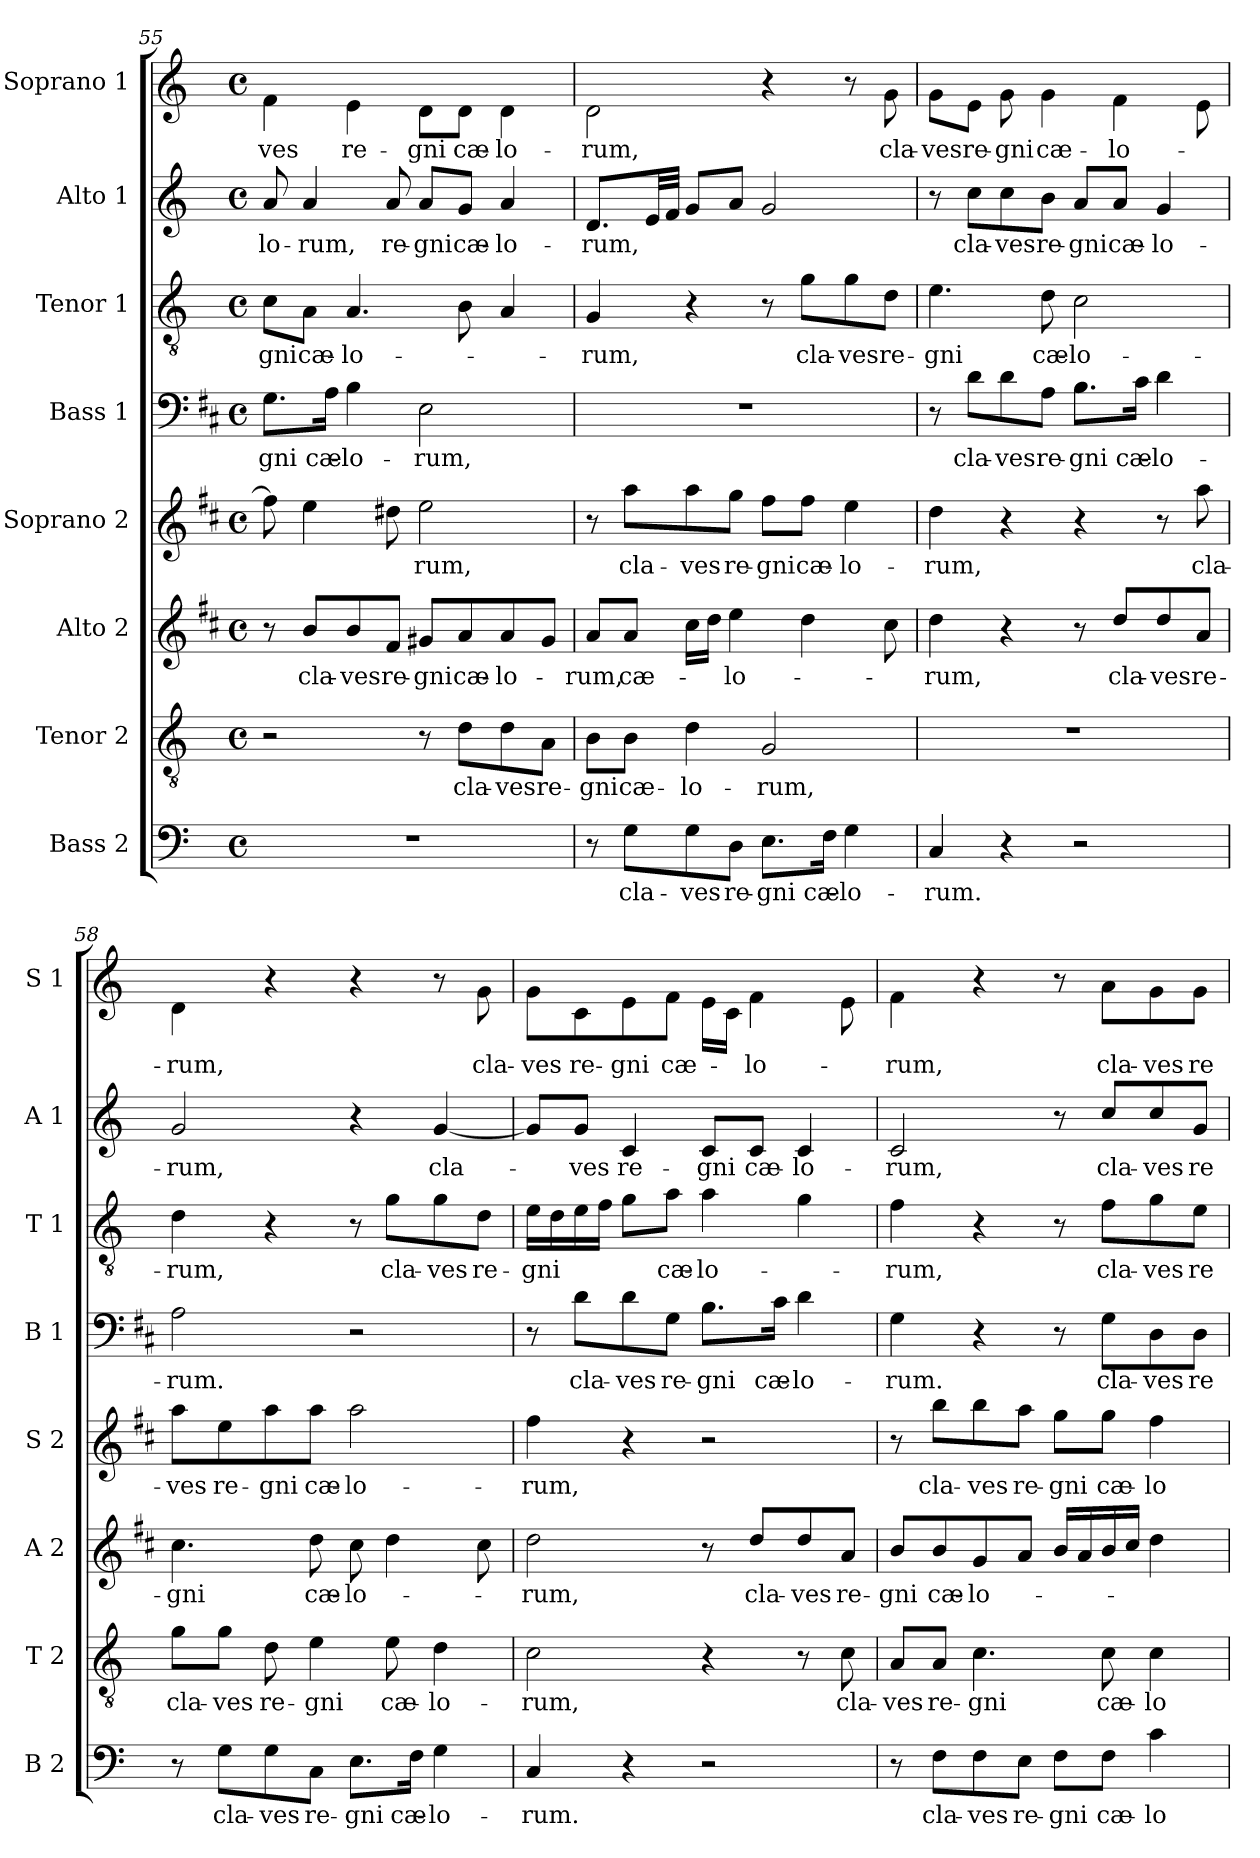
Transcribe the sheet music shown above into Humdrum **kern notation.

**kern	**text	**kern	**text	**kern	**text	**kern	**text	**kern	**text	**kern	**text	**kern	**text	**kern	**text
*part8	*part8	*part7	*part7	*part6	*part6	*part5	*part5	*part4	*part4	*part3	*part3	*part2	*part2	*part1	*part1
*staff8	*staff8	*staff7	*staff7	*staff6	*staff6	*staff5	*staff5	*staff4	*staff4	*staff3	*staff3	*staff2	*staff2	*staff1	*staff1
*I"Bass 2	*	*I"Tenor 2	*	*I"Alto 2	*	*I"Soprano 2	*	*I"Bass 1	*	*I"Tenor 1	*	*I"Alto 1	*	*I"Soprano 1	*
*I'B 2	*	*I'T 2	*	*I'A 2	*	*I'S 2	*	*I'B 1	*	*I'T 1	*	*I'A 1	*	*I'S 1	*
*clefF4	*	*clefGv2	*	*clefG2	*	*clefG2	*	*clefF4	*	*clefGv2	*	*clefG2	*	*clefG2	*
*	*	*	*	*ITrd1c2	*	*ITrd1c2	*	*ITrd1c2	*	*	*	*	*	*ITrd-7c-12	*
*k[]	*	*k[]	*	*k[]	*	*k[]	*	*k[]	*	*k[]	*	*k[]	*	*k[]	*
*C:	*	*C:	*	*C:	*	*C:	*	*C:	*	*C:	*	*C:	*	*C:	*
*M4/4	*	*M4/4	*	*M4/4	*	*M4/4	*	*M4/4	*	*M4/4	*	*M4/4	*	*M4/4	*
*met(c)	*	*met(c)	*	*met(c)	*	*met(c)	*	*met(c)	*	*met(c)	*	*met(c)	*	*met(c)	*
=55	=55	=55	=55	=55	=55	=55	=55	=55	=55	=55	=55	=55	=55	=55	=55
!	!	!	!	!	!	!	!	!	!LO:LY:b	!	!LO:LY:b	!	!LO:LY:b	!	!LO:LY:b
1r	.	2r	.	8r	.	8ee\]	.	8.F\L	-gni	8c\L	-gni	8a/	-lo-	4ff\	-ves
!	!	!	!	!	!LO:LY:b	!	!	!	!	!	!LO:LY:b	!	!LO:LY:b	!	!
.	.	.	.	8a/L	cla-	4dd\	.	.	.	8A\J	cæ-	4a/	-rum,	.	.
!	!	!	!	!	!	!	!	!	!LO:LY:b	!	!	!	!	!	!
.	.	.	.	.	.	.	.	16G\Jk	cæ-	.	.	.	.	.	.
!	!	!	!	!	!LO:LY:b	!	!	!	!LO:LY:b	!	!LO:LY:b	!	!	!	!LO:LY:b
.	.	.	.	8a/	-ves	.	.	4A\	-lo-	4.A/	-lo-	.	.	4ee\	re-
!	!	!	!	!	!LO:LY:b	!	!	!	!	!	!	!	!LO:LY:b	!	!
.	.	.	.	8e/J	re-	8cc#X\	.	.	.	.	.	8a/	re-	.	.
!	!	!	!	!	!LO:LY:b	!	!LO:LY:b	!	!LO:LY:b	!	!	!	!LO:LY:b	!	!LO:LY:b
.	.	8r	.	8f#X/L	-gni	2dd\	-rum,	2D\	-rum,	.	.	8a/L	-gni	8dd\L	-gni
!	!	!	!LO:LY:b	!	!LO:LY:b	!	!	!	!	!	!	!	!LO:LY:b	!	!LO:LY:b
.	.	8d\L	cla-	8g/	cæ-	.	.	.	.	8B\	.	8g/J	cæ-	8dd\J	cæ-
!	!	!	!LO:LY:b	!	!LO:LY:b	!	!	!	!	!	!	!	!LO:LY:b	!	!LO:LY:b
.	.	8d\	-ves	8g/	-lo-	.	.	.	.	4A/	.	4a/	-lo-	4dd\	-lo-
!	!	!	!LO:LY:b	!	!	!	!	!	!	!	!	!	!	!	!
.	.	8A\J	re-	8f#/J	.	.	.	.	.	.	.	.	.	.	.
=56	=56	=56	=56	=56	=56	=56	=56	=56	=56	=56	=56	=56	=56	=56	=56
!	!	!	!LO:LY:b	!	!LO:LY:b	!	!	!	!	!	!LO:LY:b	!	!LO:LY:b	!	!LO:LY:b
8r	.	8B\L	-gni	8g/L	-rum,	8r	.	1r	.	4G/	-rum,	8.d/L	-rum,	2dd\	-rum,
!	!LO:LY:b	!	!LO:LY:b	!	!LO:LY:b	!	!LO:LY:b	!	!	!	!	!	!	!	!
8G\L	cla-	8B\J	cæ-	8g/J	cæ-	8gg\L	cla-	.	.	.	.	.	.	.	.
.	.	.	.	.	.	.	.	.	.	.	.	32e/LL	.	.	.
.	.	.	.	.	.	.	.	.	.	.	.	32f/JJJ	.	.	.
!	!LO:LY:b	!	!LO:LY:b	!	!	!	!LO:LY:b	!	!	!	!	!	!	!	!
8G\	-ves	4d\	-lo-	16b\LL	.	8gg\	-ves	.	.	4r	.	8g/L	.	.	.
.	.	.	.	16cc\JJ	.	.	.	.	.	.	.	.	.	.	.
!	!LO:LY:b	!	!	!	!LO:LY:b	!	!LO:LY:b	!	!	!	!	!	!	!	!
8D\J	re-	.	.	4dd\	-lo-	8ff\J	re-	.	.	.	.	8a/J	.	.	.
!	!LO:LY:b	!	!LO:LY:b	!	!	!	!LO:LY:b	!	!	!	!	!	!	!	!
8.E\L	-gni	2G/	-rum,	.	.	8ee\L	-gni	.	.	8r	.	2g/	.	4r	.
!	!	!	!	!	!	!	!LO:LY:b	!	!	!	!LO:LY:b	!	!	!	!
.	.	.	.	4cc\	.	8ee\J	cæ-	.	.	8g\L	cla-	.	.	.	.
!	!LO:LY:b	!	!	!	!	!	!	!	!	!	!	!	!	!	!
16F\Jk	cæ-	.	.	.	.	.	.	.	.	.	.	.	.	.	.
!	!LO:LY:b	!	!	!	!	!	!LO:LY:b	!	!	!	!LO:LY:b	!	!	!	!
4G\	-lo-	.	.	.	.	4dd\	-lo-	.	.	8g\	-ves	.	.	8r	.
!	!	!	!	!	!	!	!	!	!	!	!LO:LY:b	!	!	!	!LO:LY:b
.	.	.	.	8b\	.	.	.	.	.	8d\J	re-	.	.	8gg\	cla-
=57	=57	=57	=57	=57	=57	=57	=57	=57	=57	=57	=57	=57	=57	=57	=57
!	!LO:LY:b	!	!	!	!LO:LY:b	!	!LO:LY:b	!	!	!	!LO:LY:b	!	!	!	!LO:LY:b
4C/	-rum.	1r	.	4cc\	-rum,	4cc\	-rum,	8r	.	4.e\	-gni	8r	.	8gg\L	-ves
!	!	!	!	!	!	!	!	!	!LO:LY:b	!	!	!	!LO:LY:b	!	!LO:LY:b
.	.	.	.	.	.	.	.	8c\L	cla-	.	.	8cc\L	cla-	8ee\J	re-
!	!	!	!	!	!	!	!	!	!LO:LY:b	!	!	!	!LO:LY:b	!	!LO:LY:b
4r	.	.	.	4r	.	4r	.	8c\	-ves	.	.	8cc\	-ves	8gg\	-gni
!	!	!	!	!	!	!	!	!	!LO:LY:b	!	!LO:LY:b	!	!LO:LY:b	!	!LO:LY:b
.	.	.	.	.	.	.	.	8G\J	re-	8d\	cæ-	8b\J	re-	4gg\	cæ-
!	!	!	!	!	!	!	!	!	!LO:LY:b	!	!LO:LY:b	!	!LO:LY:b	!	!
2r	.	.	.	8r	.	4r	.	8.A\L	-gni	2c\	-lo-	8a/L	-gni	.	.
!	!	!	!	!	!LO:LY:b	!	!	!	!	!	!	!	!LO:LY:b	!	!LO:LY:b
.	.	.	.	8cc/L	cla-	.	.	.	.	.	.	8a/J	cæ-	4ff\	-lo-
!	!	!	!	!	!	!	!	!	!LO:LY:b	!	!	!	!	!	!
.	.	.	.	.	.	.	.	16B\Jk	cæ-	.	.	.	.	.	.
!	!	!	!	!	!LO:LY:b	!	!	!	!LO:LY:b	!	!	!	!LO:LY:b	!	!
.	.	.	.	8cc/	-ves	8r	.	4c\	-lo-	.	.	4g/	-lo-	.	.
!	!	!	!	!	!LO:LY:b	!	!LO:LY:b	!	!	!	!	!	!	!	!
.	.	.	.	8g/J	re-	8gg\	cla-	.	.	.	.	.	.	8ee\	.
=58	=58	=58	=58	=58	=58	=58	=58	=58	=58	=58	=58	=58	=58	=58	=58
!	!	!	!LO:LY:b	!	!LO:LY:b	!	!LO:LY:b	!	!LO:LY:b	!	!LO:LY:b	!	!LO:LY:b	!	!LO:LY:b
8r	.	8g\L	cla-	4.b\	-gni	8gg\L	-ves	2G\	-rum.	4d\	-rum,	2g/	-rum,	4dd\	-rum,
!	!LO:LY:b	!	!LO:LY:b	!	!	!	!LO:LY:b	!	!	!	!	!	!	!	!
8G\L	cla-	8g\J	-ves	.	.	8dd\	re-	.	.	.	.	.	.	.	.
!	!LO:LY:b	!	!LO:LY:b	!	!	!	!LO:LY:b	!	!	!	!	!	!	!	!
8G\	-ves	8d\	re-	.	.	8gg\	-gni	.	.	4r	.	.	.	4r	.
!	!LO:LY:b	!	!LO:LY:b	!	!LO:LY:b	!	!LO:LY:b	!	!	!	!	!	!	!	!
8C\J	re-	4e\	-gni	8cc\	cæ-	8gg\J	cæ-	.	.	.	.	.	.	.	.
!	!LO:LY:b	!	!	!	!LO:LY:b	!	!LO:LY:b	!	!	!	!	!	!	!	!
8.E\L	-gni	.	.	8b\	-lo-	2gg\	-lo-	2r	.	8r	.	4r	.	4r	.
!	!	!	!LO:LY:b	!	!	!	!	!	!	!	!LO:LY:b	!	!	!	!
.	.	8e\	cæ-	4cc\	.	.	.	.	.	8g\L	cla-	.	.	.	.
!	!LO:LY:b	!	!	!	!	!	!	!	!	!	!	!	!	!	!
16F\Jk	cæ-	.	.	.	.	.	.	.	.	.	.	.	.	.	.
!	!LO:LY:b	!	!LO:LY:b	!	!	!	!	!	!	!	!LO:LY:b	!	!LO:LY:b	!	!
4G\	-lo-	4d\	-lo-	.	.	.	.	.	.	8g\	-ves	[4g/	cla-	8r	.
!	!	!	!	!	!	!	!	!	!	!	!LO:LY:b	!	!	!	!LO:LY:b
.	.	.	.	8b\	.	.	.	.	.	8d\J	re-	.	.	8gg\	cla-
!!LO:LB:g=z
=59	=59	=59	=59	=59	=59	=59	=59	=59	=59	=59	=59	=59	=59	=59	=59
!	!LO:LY:b	!	!LO:LY:b	!	!LO:LY:b	!	!LO:LY:b	!	!	!	!LO:LY:b	!	!	!	!LO:LY:b
4C/	-rum.	2c\	-rum,	2cc\	-rum,	4ee\	-rum,	8r	.	16e\LL	-gni	8g/L]	.	8gg\L	-ves
.	.	.	.	.	.	.	.	.	.	16d\	.	.	.	.	.
!	!	!	!	!	!	!	!	!	!LO:LY:b	!	!	!	!LO:LY:b	!	!LO:LY:b
.	.	.	.	.	.	.	.	8c\L	cla-	16e\	.	8g/J	-ves	8cc\	re-
.	.	.	.	.	.	.	.	.	.	16f\JJ	.	.	.	.	.
!	!	!	!	!	!	!	!	!	!LO:LY:b	!	!	!	!LO:LY:b	!	!LO:LY:b
4r	.	.	.	.	.	4r	.	8c\	-ves	8g\L	.	4c/	re-	8ee\	-gni
!	!	!	!	!	!	!	!	!	!LO:LY:b	!	!LO:LY:b	!	!	!	!LO:LY:b
.	.	.	.	.	.	.	.	8F\J	re-	8a\J	cæ-	.	.	8ff\J	cæ-
!	!	!	!	!	!	!	!	!	!LO:LY:b	!	!LO:LY:b	!	!LO:LY:b	!	!
2r	.	4r	.	8r	.	2r	.	8.A\L	-gni	4a\	-lo-	8c/L	-gni	16ee\LL	.
.	.	.	.	.	.	.	.	.	.	.	.	.	.	16cc\JJ	.
!	!	!	!	!	!LO:LY:b	!	!	!	!	!	!	!	!LO:LY:b	!	!LO:LY:b
.	.	.	.	8cc/L	cla-	.	.	.	.	.	.	8c/J	cæ-	4ff\	-lo-
!	!	!	!	!	!	!	!	!	!LO:LY:b	!	!	!	!	!	!
.	.	.	.	.	.	.	.	16B\Jk	cæ-	.	.	.	.	.	.
!	!	!	!	!	!LO:LY:b	!	!	!	!LO:LY:b	!	!	!	!LO:LY:b	!	!
.	.	8r	.	8cc/	-ves	.	.	4c\	-lo-	4g\	.	4c/	-lo-	.	.
!	!	!	!LO:LY:b	!	!LO:LY:b	!	!	!	!	!	!	!	!	!	!
.	.	8c\	cla-	8g/J	re-	.	.	.	.	.	.	.	.	8ee\	.
=60	=60	=60	=60	=60	=60	=60	=60	=60	=60	=60	=60	=60	=60	=60	=60
!	!	!	!LO:LY:b	!	!LO:LY:b	!	!	!	!LO:LY:b	!	!LO:LY:b	!	!LO:LY:b	!	!LO:LY:b
8r	.	8A/L	-ves	8a/L	-gni	8r	.	4F\	-rum.	4f\	-rum,	2c/	-rum,	4ff\	-rum,
!	!LO:LY:b	!	!LO:LY:b	!	!LO:LY:b	!	!LO:LY:b	!	!	!	!	!	!	!	!
8F\L	cla-	8A/J	re-	8a/	cæ-	8aa\L	cla-	.	.	.	.	.	.	.	.
!	!LO:LY:b	!	!LO:LY:b	!	!LO:LY:b	!	!LO:LY:b	!	!	!	!	!	!	!	!
8F\	-ves	4.c\	-gni	8f/	-lo-	8aa\	-ves	4r	.	4r	.	.	.	4r	.
!	!LO:LY:b	!	!	!	!	!	!LO:LY:b	!	!	!	!	!	!	!	!
8E\J	re-	.	.	8g/J	.	8gg\J	re-	.	.	.	.	.	.	.	.
!	!LO:LY:b	!	!	!	!	!	!LO:LY:b	!	!	!	!	!	!	!	!
8F\L	-gni	.	.	16a/LL	.	8ff\L	-gni	8r	.	8r	.	8r	.	8r	.
.	.	.	.	16g/	.	.	.	.	.	.	.	.	.	.	.
!	!LO:LY:b	!	!LO:LY:b	!	!	!	!LO:LY:b	!	!LO:LY:b	!	!LO:LY:b	!	!LO:LY:b	!	!LO:LY:b
8F\J	cæ-	8c\	cæ-	16a/	.	8ff\J	cæ-	8F\L	cla-	8f\L	cla-	8cc/L	cla-	8aa\L	cla-
.	.	.	.	16b/JJ	.	.	.	.	.	.	.	.	.	.	.
!	!LO:LY:b	!	!LO:LY:b	!	!	!	!LO:LY:b	!	!LO:LY:b	!	!LO:LY:b	!	!LO:LY:b	!	!LO:LY:b
4c\	-lo-	4c\	-lo-	4cc\	.	4ee\	-lo-	8C\	-ves	8g\	-ves	8cc/	-ves	8gg\	-ves
!	!	!	!	!	!	!	!	!	!LO:LY:b	!	!LO:LY:b	!	!LO:LY:b	!	!LO:LY:b
.	.	.	.	.	.	.	.	8C\J	re-	8e\J	re-	8g/J	re-	8gg\J	re-
=	=	=	=	=	=	=	=	=	=	=	=	=	=	=	=
*-	*-	*-	*-	*-	*-	*-	*-	*-	*-	*-	*-	*-	*-	*-	*-
